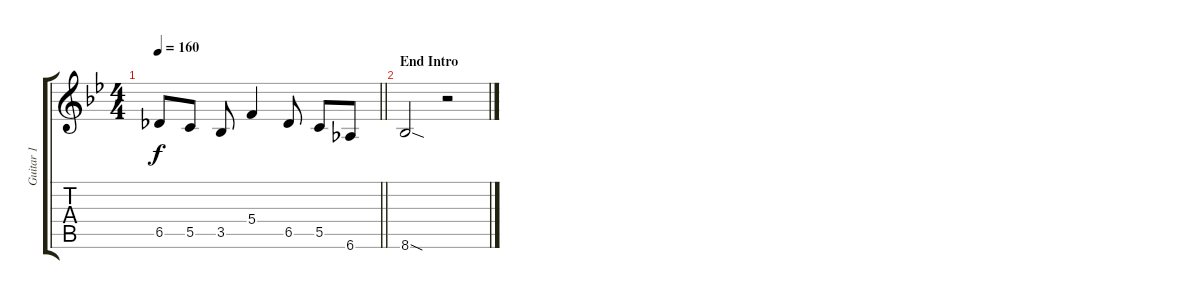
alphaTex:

\track ("Guitar 1" "Guitar 1") {instrument distortionguitar}
\staff {score tabs}
\tuning (D4 A3 F3 C3 G2 D2) {hide}
\ts (4 4)
\tempo 160
\clef g2
\barLineRight lightlight
\ks bb
6.5.8{dy f} 5.5.8 3.5.8 5.4.4 6.5.8 5.5.8 6.6.8 |
\section ("" "End Intro")
8.6{sod}.2 r.2
